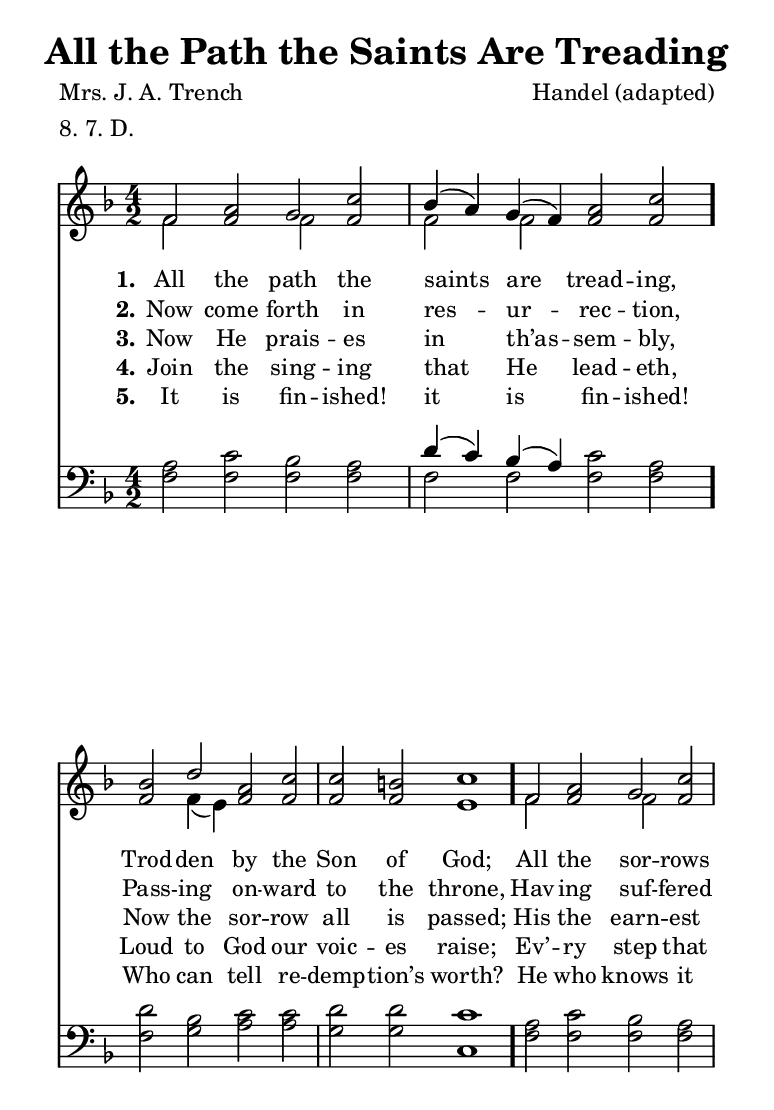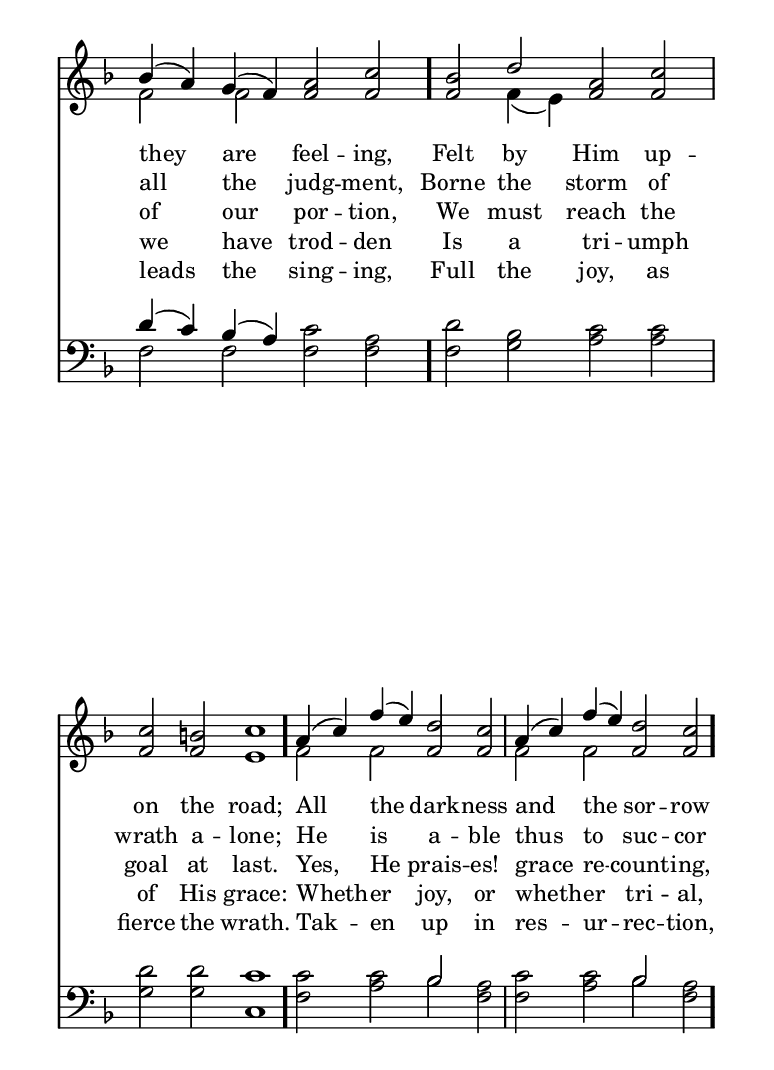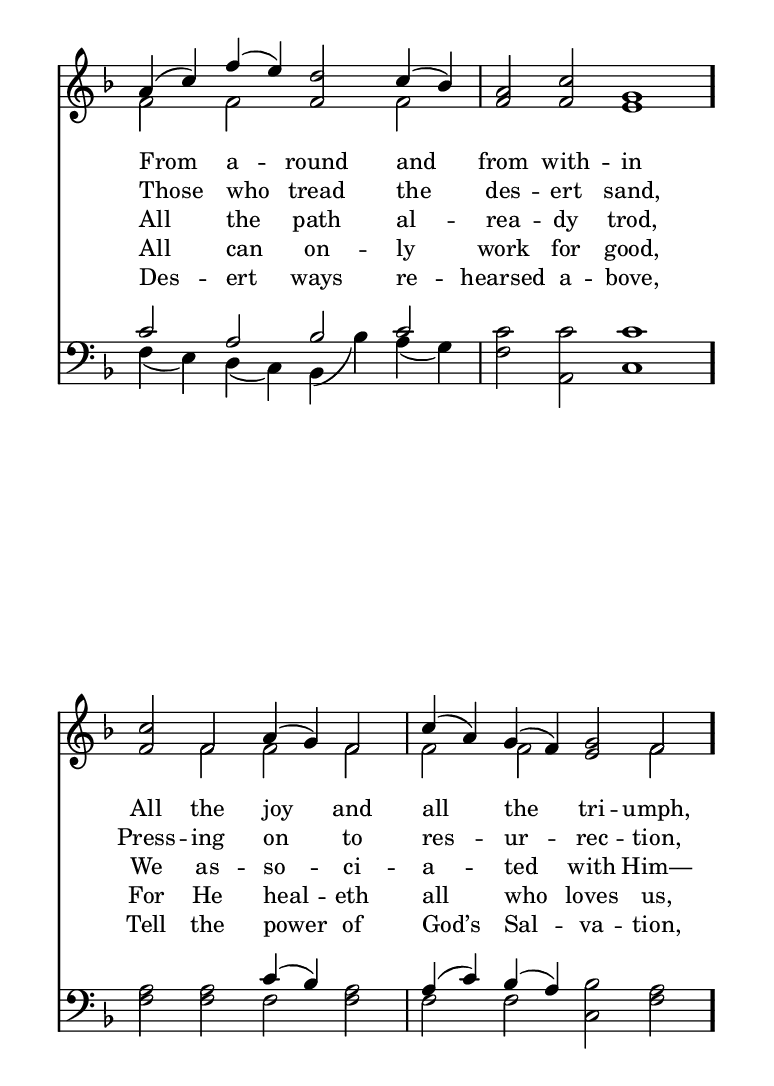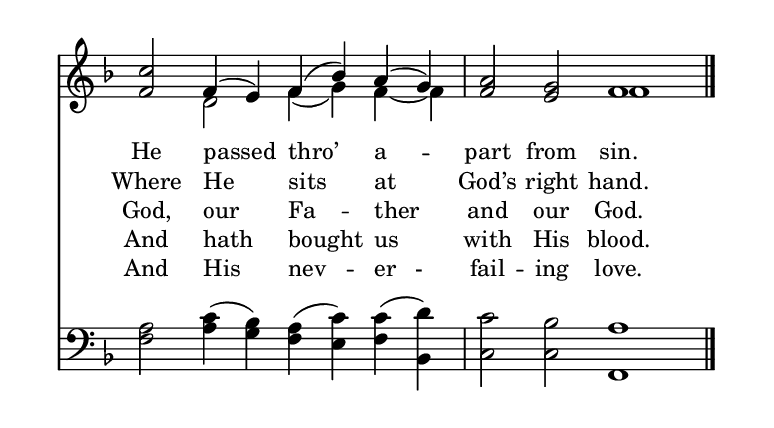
\include "common/global.ily"
\paper {
  \include "common/paper.ily"
  %ragged-bottom = ##t
  %ragged-last-bottom = ##t
  %systems-per-page = ##f
  %page-count = ##f
}

\header{
  hymnnumber = "146"
  title = "All the Path the Saints Are Treading"
  tunename = ""
  meter = "8. 7. D."
  poet = "Mrs. J. A. Trench"
  composer = "Handel (adapted)"
  %copyright = ""
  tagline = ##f
}

% for fermata in MIDI
ta = { \tempo 2=80 }
tb = { \tempo 2=40 }

global = {
  \include "common/overrides.ily"
  \override Staff.TimeSignature.style = #'numbered
  \time 4/2
  \override Score.MetronomeMark.transparent = ##t % hide all fermata changes too
  \ta
  \key f \major
  \autoBeamOff
}

notesSoprano = {
\global
\relative c' {

  f2 a g c | bes4( a) g( f) a2 c |
  bes d a c | c b c1

  f,2 a g c | bes4( a) g( f) a2 c |
  bes d a c | c b c1

  a4( c) f( e) d2 c | a4( c) f( e) d2 c |
  a4( c) f( e) d2 c4( bes) | a2 c g1

  c2 f, a4( g) f2 | c'4( a) g( f) g2 f |
  c'2 f,4( e) f( bes) a( g) | a2 g f1

  \bar "|."

}
}

notesAlto = {
\global
\relative e' {

  f2 f f f | f f f f |
  f f4( e) f2 f | f f e1 |

  f2 f f f | f f f f |
  f f4( e) f2 f | f f e1 |

  f2 f f f | f f f f |
  f f f f | f f e1 |

  f2 f f f | f f e f |
  f d f4( g) f ~ f | f2 e f1 |

}
}

notesTenor = {
\global
\relative a {

  a2 c bes a | d4( c) bes( a) c2 a |
  d bes c c | d d c1

  a2 c bes a | d4( c) bes( a) c2 a |
  d bes c c | d d c1

  c2 c bes a | c c bes a |
  c a bes c | c c c1

  a2 a c4( bes) a2 | a4( c) bes( a) bes2 a
  a c4( bes) a( c) c( d) | c2 bes2 a1

}
}

notesBass = {
\global
\relative f {

  f2 f f f | f f f f |
  f g a a | g g c,1

  f2 f f f | f f f f |
  f g a a | g g c,1

  f2 a bes f | f a bes f | 
  f4( e) d( c) bes( bes') a( g) | f2 a, c1

  f2 f f f | f f c f |
  f a4( g) f( e) f( bes,) | c2 c f,1

}
}

wordsA = \lyricmode {
\set stanza = "1."

All the path the saints are tread -- ing, \bar "."
Trod -- den by the Son of God; \bar "."
All the sor -- rows they are feel -- ing, \bar "."
Felt by Him up -- on the road; \bar "."
All the dark -- ness and the sor -- row \bar "."
From a -- round and from with -- in \bar "."
All the joy and all the tri -- umph, \bar "."
He passed thro’ a -- part from sin. \bar "."

}

wordsB = \lyricmode {
\set stanza = "2."

Now come forth in res -- ur -- rec -- tion,
Pass -- ing on -- ward to the throne,
Hav -- ing suf -- fered all the judg -- ment,
Borne the storm of wrath a -- lone;
He is a -- ble thus to suc -- cor
Those who tread the des -- ert sand,
Press -- ing on to res -- ur -- rec -- tion,
Where He sits at God’s right hand.

}

wordsC = \lyricmode {
\set stanza = "3."

Now He prais -- es in th’as -- sem -- bly,
Now the sor -- row all is passed;
His the earn -- est of our por -- tion,
We must reach the goal at last.
Yes, He prais -- es! grace re -- count -- ing,
All the path al -- rea -- dy trod,
We as -- so -- ci -- a -- ted with Him—
God, our Fa -- ther and our God.

}

wordsD = \lyricmode {
\set stanza = "4."

Join the sing -- ing that He lead -- eth,
Loud to God our voic -- es raise;
Ev’ -- ry step that we have trod -- den
Is a tri -- umph of His grace:
Wheth -- er joy, or wheth -- er tri -- al,
All can on -- ly work for good,
For He heal -- eth all who loves us,
And hath bought us with His blood.

}

wordsE = \lyricmode {
\set stanza = "5."

It is fin -- ished! it is fin -- ished!
Who can tell re -- demp -- tion’s worth?
He who knows it leads the sing -- ing,
Full the joy, as fierce the wrath.
Tak -- en up in res -- ur -- rec -- tion,
Des -- ert ways re -- hearsed a -- bove,
Tell the power of God’s Sal -- va -- tion,
And His nev -- "er   -" fail -- ing love.

}

\score {
  \context ChoirStaff <<
    \context Staff = upper <<
      \set Staff.autoBeaming = ##f
      \set ChoirStaff.systemStartDelimiter = #'SystemStartBar
      \set ChoirStaff.printPartCombineTexts = ##f
      \partcombine #'(2 . 9) \notesSoprano \notesAlto
      \context NullVoice = sopranos { \voiceOne << \notesSoprano >> }
      \context NullVoice = altos { \voiceTwo << \notesAlto >> }
      \context Lyrics = one   \lyricsto sopranos \wordsA
      \context Lyrics = two   \lyricsto sopranos \wordsB
      \context Lyrics = three \lyricsto sopranos \wordsC
      \context Lyrics = four  \lyricsto sopranos \wordsD
      \context Lyrics = five  \lyricsto sopranos \wordsE
    >>
    \context Staff = men <<
      \clef bass
      \set ChoirStaff.printPartCombineTexts = ##f
      \partcombine #'(2 . 9) \notesTenor \notesBass
      \context NullVoice = tenors { \voiceOne << \notesTenor >> }
      \context NullVoice = basses { \voiceTwo << \notesBass >> }
    >>
  >>
  \layout {
    \include "common/layout.ily"
  }
  \midi{
    \include "common/midi.ily"
  }
}

\version "2.19.49"  % necessary for upgrading to future LilyPond versions.

% vi:set et ts=2 sw=2 ai nocindent syntax=lilypond:
